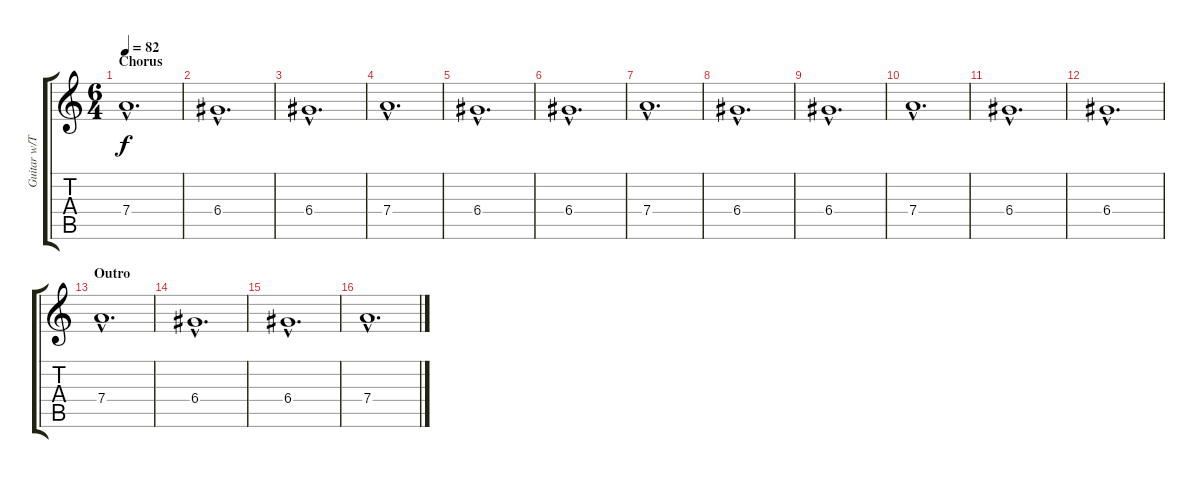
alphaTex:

\track ("Guitar w/Tremolo" "Guitar w/T") {instrument distortionguitar}
\staff {score tabs}
\tuning (E4 B3 G3 D3 A2 E2) {hide}
\ts (6 4)
\section ("" "Chorus")
\tempo 82
\clef g2
\ks c
7.4{hac}.1{d dy f} |
6.4{hac}.1{d} |
6.4{hac}.1{d} |
7.4{hac}.1{d} |
6.4{hac}.1{d} |
6.4{hac}.1{d} |
7.4{hac}.1{d} |
6.4{hac}.1{d} |
6.4{hac}.1{d} |
7.4{hac}.1{d} |
6.4{hac}.1{d} |
6.4{hac}.1{d} |
\section ("" "Outro")
7.4{hac}.1{d} |
6.4{hac}.1{d} |
6.4{hac}.1{d} |
7.4{hac}.1{d}
